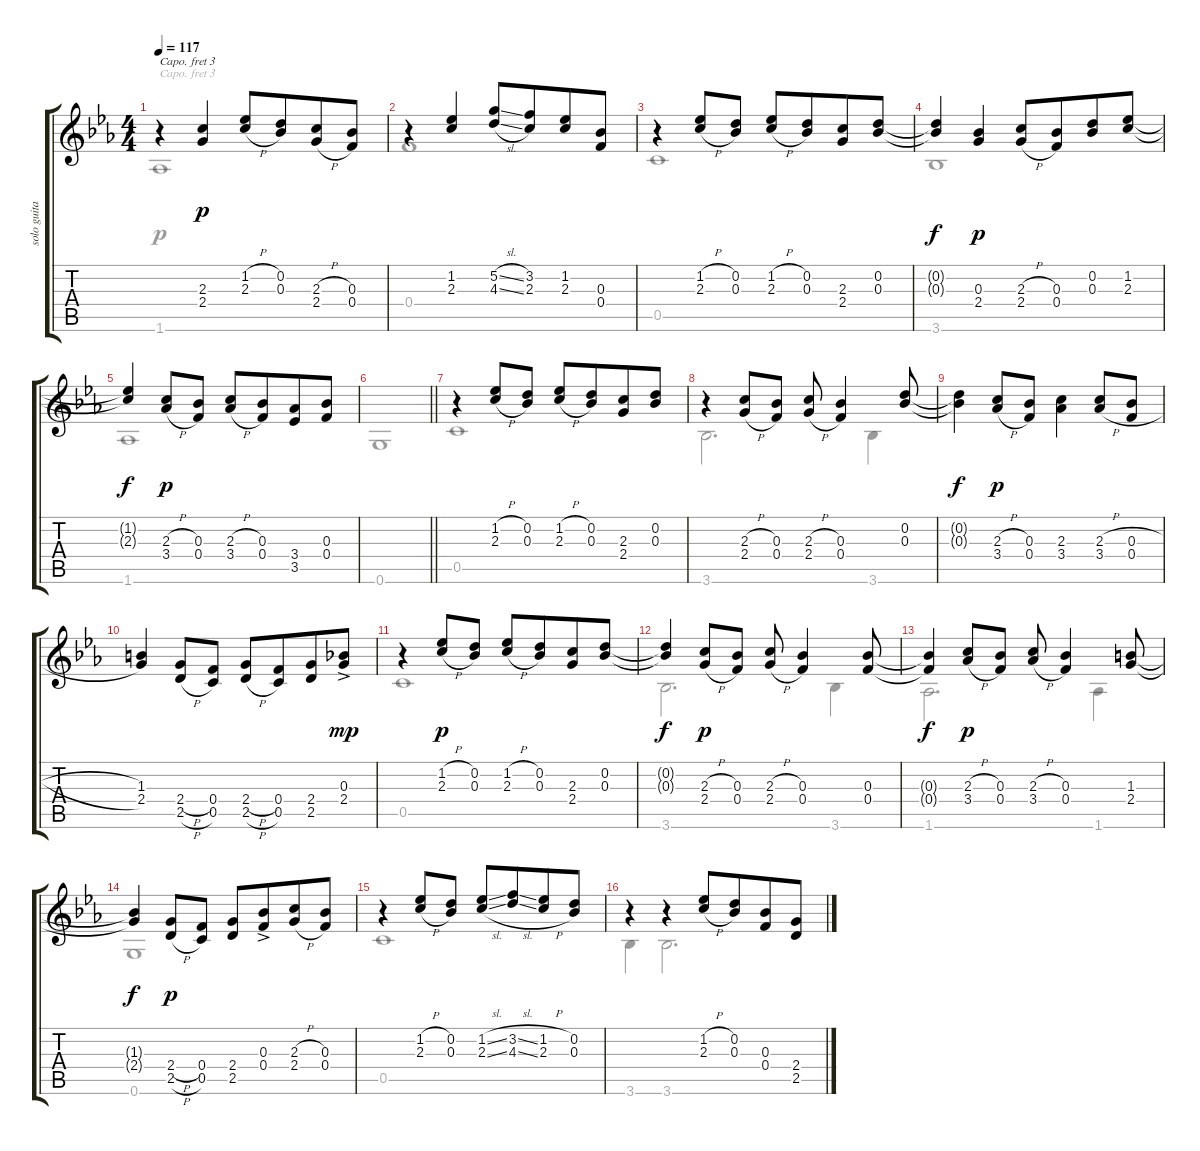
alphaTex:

\track ("solo guitar" "solo guita") {instrument acousticguitarsteel}
\staff {score tabs}
\capo 3
\tuning (E4 B3 G3 D3 A2 E2) {hide}
\voice
\ts (4 4)
\tempo 117
\clef g2
\ks cminor
r.4{dy p} (2.3 2.4).4 (1.2{h} 2.3{h}).8 (0.2 0.3).8{beam merge} (2.3{h} 2.4{h}).8 (0.3 0.4).8 |
r.4 (1.2 2.3).4 (5.2{sl} 4.3{sl}).8 (3.2 2.3).8{beam merge} (1.2 2.3).8 (0.3 0.4).8 |
r.4 (1.2{h} 2.3{h}).8 (0.2 0.3).8 (1.2{h} 2.3{h}).8 (0.2 0.3).8{beam merge} (2.3 2.4).8 (0.2 0.3).8 |
(0.2{t} 0.3{t}).4{dy f} (0.3 2.4).4{dy p} (2.3{h} 2.4{h}).8 (0.3 0.4).8{beam merge} (0.2 0.3).8 (1.2 2.3).8 |
(1.2{t} 2.3{t}).4{dy f} (2.3{h} 3.4{h}).8{dy p} (0.3 0.4).8 (2.3{h} 3.4{h}).8 (0.3 0.4).8{beam merge} (3.4 3.5).8 (0.3 0.4).8 |
\barLineRight lightlight
|
r.4 (1.2{h} 2.3{h}).8 (0.2 0.3).8 (1.2{h} 2.3{h}).8 (0.2 0.3).8{beam merge} (2.3 2.4).8 (0.2 0.3).8 |
r.4 (2.3{h} 2.4{h}).8 (0.3 0.4).8 (2.3{h} 2.4{h}).8 (0.3 0.4).4 (0.2 0.3).8 |
(0.2{t} 0.3{t}).4{dy f} (2.3{h} 3.4{h}).8{dy p} (0.3 0.4).8 (2.3 3.4).4 (2.3{h} 3.4{h}).8 (0.3{h} 0.4{h}).8 |
(1.3 2.4).4 (2.4{h} 2.5{h}).8 (0.4 0.5).8 (2.4{h} 2.5{h}).8 (0.4 0.5).8{beam merge} (2.4 2.5).8 (0.3 2.4{ac}).8{dy mp} |
r.4 (1.2{h} 2.3{h}).8{dy p} (0.2 0.3).8 (1.2{h} 2.3{h}).8 (0.2 0.3).8{beam merge} (2.3 2.4).8 (0.2 0.3).8 |
(0.2{t} 0.3{t}).4{dy f} (2.3{h} 2.4{h}).8{dy p} (0.3 0.4).8 (2.3{h} 2.4{h}).8 (0.3 0.4).4 (0.3 0.4).8 |
(0.3{t} 0.4{t}).4{dy f} (2.3{h} 3.4{h}).8{dy p} (0.3 0.4).8 (2.3{h} 3.4{h}).8 (0.3 0.4).4 (1.3 2.4).8 |
(1.3{t} 2.4{t}).4{dy f} (2.4{h} 2.5{h}).8{dy p} (0.4 0.5).8 (2.4 2.5).8 (0.3{ac} 0.4).8{beam merge} (2.3{h} 2.4{h}).8 (0.3 0.4).8 |
r.4 (1.2{h} 2.3{h}).8 (0.2 0.3).8 (1.2{sl} 2.3{sl}).8 (3.2{sl} 4.3{sl}).8{beam merge} (1.2{h} 2.3{h}).8 (0.2 0.3).8 |
r.4 r.4 (1.2{h} 2.3{h}).8 (0.2 0.3).8{beam merge} (0.3 0.4).8 (2.4 2.5).8
\voice
\clef g2
\ottava regular
\simile none
\ks cminor
1.6.1{dy p} |
0.4.1 |
0.5.1 |
3.6.1 |
1.6.1 |
\barLineRight lightlight
0.6.1 |
0.5.1 |
3.6.2{d} 3.6.4 |
|
|
0.5.1 |
3.6.2{d} 3.6.4 |
1.6.2{d} 1.6.4 |
0.6.1 |
0.5.1 |
3.6.4 3.6.2{d}
